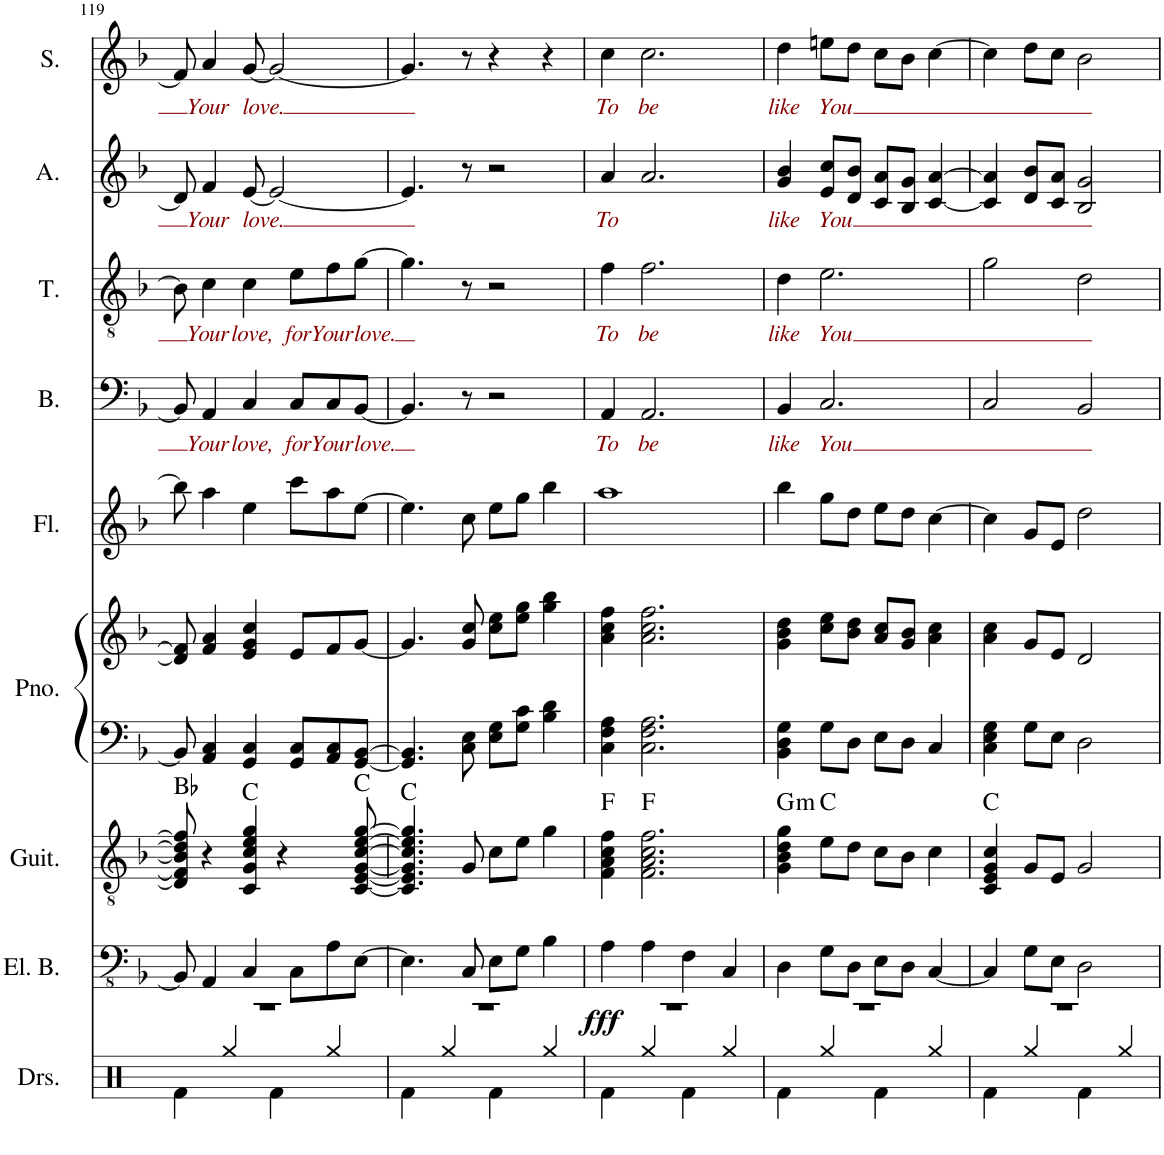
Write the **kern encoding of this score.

**kern	**dynam	**kern	**harte	**kern	**kern	**kern	**kern	**text	**kern	**text	**kern	**text	**kern	**text
*part8	*part8	*part7	*part7	*part6	*part6	*part5	*part4	*part4	*part3	*part3	*part2	*part2	*part1	*part1
*staff9	*staff9	*staff8	*	*staff7	*staff6	*staff5	*staff4	*staff4	*staff3	*staff3	*staff2	*staff2	*staff1	*staff1
*I"Electric Bass	*	*I"Acoustic Guitar	*	*I"Piano	*	*I"Flute	*I"Bass	*	*I"Tenor	*	*I"Alto	*	*I"Soprano	*
*I'El. B.	*	*I'Guit.	*	*I'Pno.	*	*I'Fl.	*I'B.	*	*I'T.	*	*I'A.	*	*I'S.	*
!!LO:PB:g=z
*clefFv4	*	*clefGv2	*	*clefF4	*clefG2	*clefG2	*clefF4	*	*clefGv2	*	*clefG2	*	*clefG2	*
*k[b-]	*	*k[b-]	*	*k[b-]	*k[b-]	*k[b-]	*k[b-]	*	*k[b-]	*	*k[b-]	*	*k[b-]	*
*M4/4	*	*M4/4	*	*M4/4	*M4/4	*M4/4	*M4/4	*	*M4/4	*	*M4/4	*	*M4/4	*
=119	=119	=119	=119	=119	=119	=119	=119	=119	=119	=119	=119	=119	=119	=119
8BBB-/]	.	8D/] 8F/] 8B-/] 8d/] 8f/]	Bb:maj	8BB-/]	8d/] 8f/]	8bb-\]	8BB-/]	.	8B-\]	.	8d/]	.	8f/]	.
!	!	!	!	!	!	!	!	!LO:LY:b:color=#850000	!	!LO:LY:b:color=#850000	!	!LO:LY:b:color=#850000	!	!LO:LY:b:color=#850000
4AAA/	.	4r	.	4AA/ 4C/	4f/ 4a/	4aa\	4AA/	Your	4c\	Your	4f/	Your	4a/	Your
!	!	!	!	!	!	!	!	!LO:LY:b:color=#850000	!	!LO:LY:b:color=#850000	!	!LO:LY:b:color=#850000	!	!LO:LY:b:color=#850000
4CC/	.	4C/ 4G/ 4c/ 4e/ 4g/	C:maj	4GG/ 4C/	4e/ 4g/ 4cc/	4ee\	4C/	love,	4c\	love,	[8e/	love.	[8g/	love.
.	.	.	.	.	.	.	.	.	.	.	2e/_	.	2g/_	.
!	!	!	!	!	!	!	!	!LO:LY:b:color=#850000	!	!LO:LY:b:color=#850000	!	!	!	!
8CC\L	.	4r	.	8GG/ 8C/L	8e/L	8ccc\L	8C/L	for	8e\L	for	.	.	.	.
!	!	!	!	!	!	!	!	!LO:LY:b:color=#850000	!	!LO:LY:b:color=#850000	!	!	!	!
8AA\	.	.	.	8AA/ 8C/	8f/	8aa\	8C/	Your	8f\	Your	.	.	.	.
!	!	!	!	!	!	!	!	!LO:LY:b:color=#850000	!	!LO:LY:b:color=#850000	!	!	!	!
[8EE\J	.	[8C/ [8E/ [8G/ [8c/ [8e/ [8g/	C:maj	[8GG/ [8BB-/J	[8g/J	[8ee\J	[8BB-/J	love.	[8g\J	love.	.	.	.	.
=120	=120	=120	=120	=120	=120	=120	=120	=120	=120	=120	=120	=120	=120	=120
4.EE\]	.	4.C/] 4.E/] 4.G/] 4.c/] 4.e/] 4.g/]	C:maj	4.GG/] 4.BB-/]	4.g/]	4.ee\]	4.BB-/]	.	4.g\]	.	4.e/]	.	4.g/]	.
8CC/	.	8G/	.	8C\ 8E\	8g/ 8cc/	8cc\	8r	.	8r	.	8r	.	8r	.
8EE\L	.	8c\L	.	8E\ 8G\L	8cc\ 8ee\L	8ee\L	2r	.	2r	.	2r	.	4r	.
8GG\J	.	8e\J	.	8G\ 8c\J	8ee\ 8gg\J	8gg\J	.	.	.	.	.	.	.	.
4BB-\	.	4g\	.	4B-\ 4d\	4gg\ 4bb-\	4bb-\	.	.	.	.	.	.	4r	.
=121	=121	=121	=121	=121	=121	=121	=121	=121	=121	=121	=121	=121	=121	=121
!	!LO:DY:b	!	!	!	!	!	!	!LO:LY:b:color=#850000	!	!LO:LY:b:color=#850000	!	!LO:LY:b:color=#850000	!	!LO:LY:b:color=#850000
4AA\	fff	4F\ 4A\ 4c\ 4f\	F:maj	4C\ 4F\ 4A\	4a\ 4cc\ 4ff\	1aa	4AA/	To	4f\	To	4a/	To	4cc\	To
!	!	!	!	!	!	!	!	!LO:LY:b:color=#850000	!	!LO:LY:b:color=#850000	!	!	!	!LO:LY:b:color=#850000
4AA\	.	2.F\ 2.A\ 2.c\ 2.f\	F:maj	2.C\ 2.F\ 2.A\	2.a\ 2.cc\ 2.ff\	.	2.AA/	be	2.f\	be	2.a/	.	2.cc\	be
4FF\	.	.	.	.	.	.	.	.	.	.	.	.	.	.
4CC/	.	.	.	.	.	.	.	.	.	.	.	.	.	.
=122	=122	=122	=122	=122	=122	=122	=122	=122	=122	=122	=122	=122	=122	=122
!	!	!	!LO:H:kt=m	!	!	!	!	!LO:LY:b:color=#850000	!	!LO:LY:b:color=#850000	!	!LO:LY:b:color=#850000	!	!LO:LY:b:color=#850000
4DD\	.	4G\ 4B-\ 4d\ 4g\	G:min	4BB-\ 4D\ 4G\	4g\ 4b-\ 4dd\	4bb-\	4BB-/	like	4d\	like	4g/ 4b-/	like	4dd\	like
!	!	!	!	!	!	!	!	!LO:LY:b:color=#850000	!	!LO:LY:b:color=#850000	!	!LO:LY:b:color=#850000	!	!LO:LY:b:color=#850000
8GG\L	.	8e\L	C:maj	8G\L	8cc\ 8ee\L	8gg\L	2.C/	You	2.e\	You	8e/ 8cc/L	You	8een\L	You
8DD\J	.	8d\J	.	8D\J	8b-\ 8dd\J	8dd\J	.	.	.	.	8d/ 8b-/J	.	8dd\J	.
8EE\L	.	8c\L	.	8E\L	8a/ 8cc/L	8ee\L	.	.	.	.	8c/ 8a/L	.	8cc\L	.
8DD\J	.	8B-\J	.	8D\J	8g/ 8b-/J	8dd\J	.	.	.	.	8B-/ 8g/J	.	8b-\J	.
[4CC/	.	4c\	.	4C/	4a\ 4cc\	[4cc\	.	.	.	.	[4c/ [4a/	.	[4cc\	.
=123	=123	=123	=123	=123	=123	=123	=123	=123	=123	=123	=123	=123	=123	=123
4CC/]	.	4C/ 4E/ 4G/ 4c/	C:maj	4C\ 4E\ 4G\	4a\ 4cc\	4cc\]	2C/	.	2g\	.	4c/] 4a/]	.	4cc\]	.
8GG\L	.	8G/L	.	8G\L	8g/L	8g/L	.	.	.	.	8d/ 8b-/L	.	8dd\L	.
8EE\J	.	8E/J	.	8E\J	8e/J	8e/J	.	.	.	.	8c/ 8a/J	.	8cc\J	.
2DD\	.	2G/	.	2D\	2d/	2dd\	2BB-/	.	2d\	.	2B-/ 2g/	.	2b-\	.
=	=	=	=	=	=	=	=	=	=	=	=	=	=	=
*-	*-	*-	*-	*-	*-	*-	*-	*-	*-	*-	*-	*-	*-	*-
